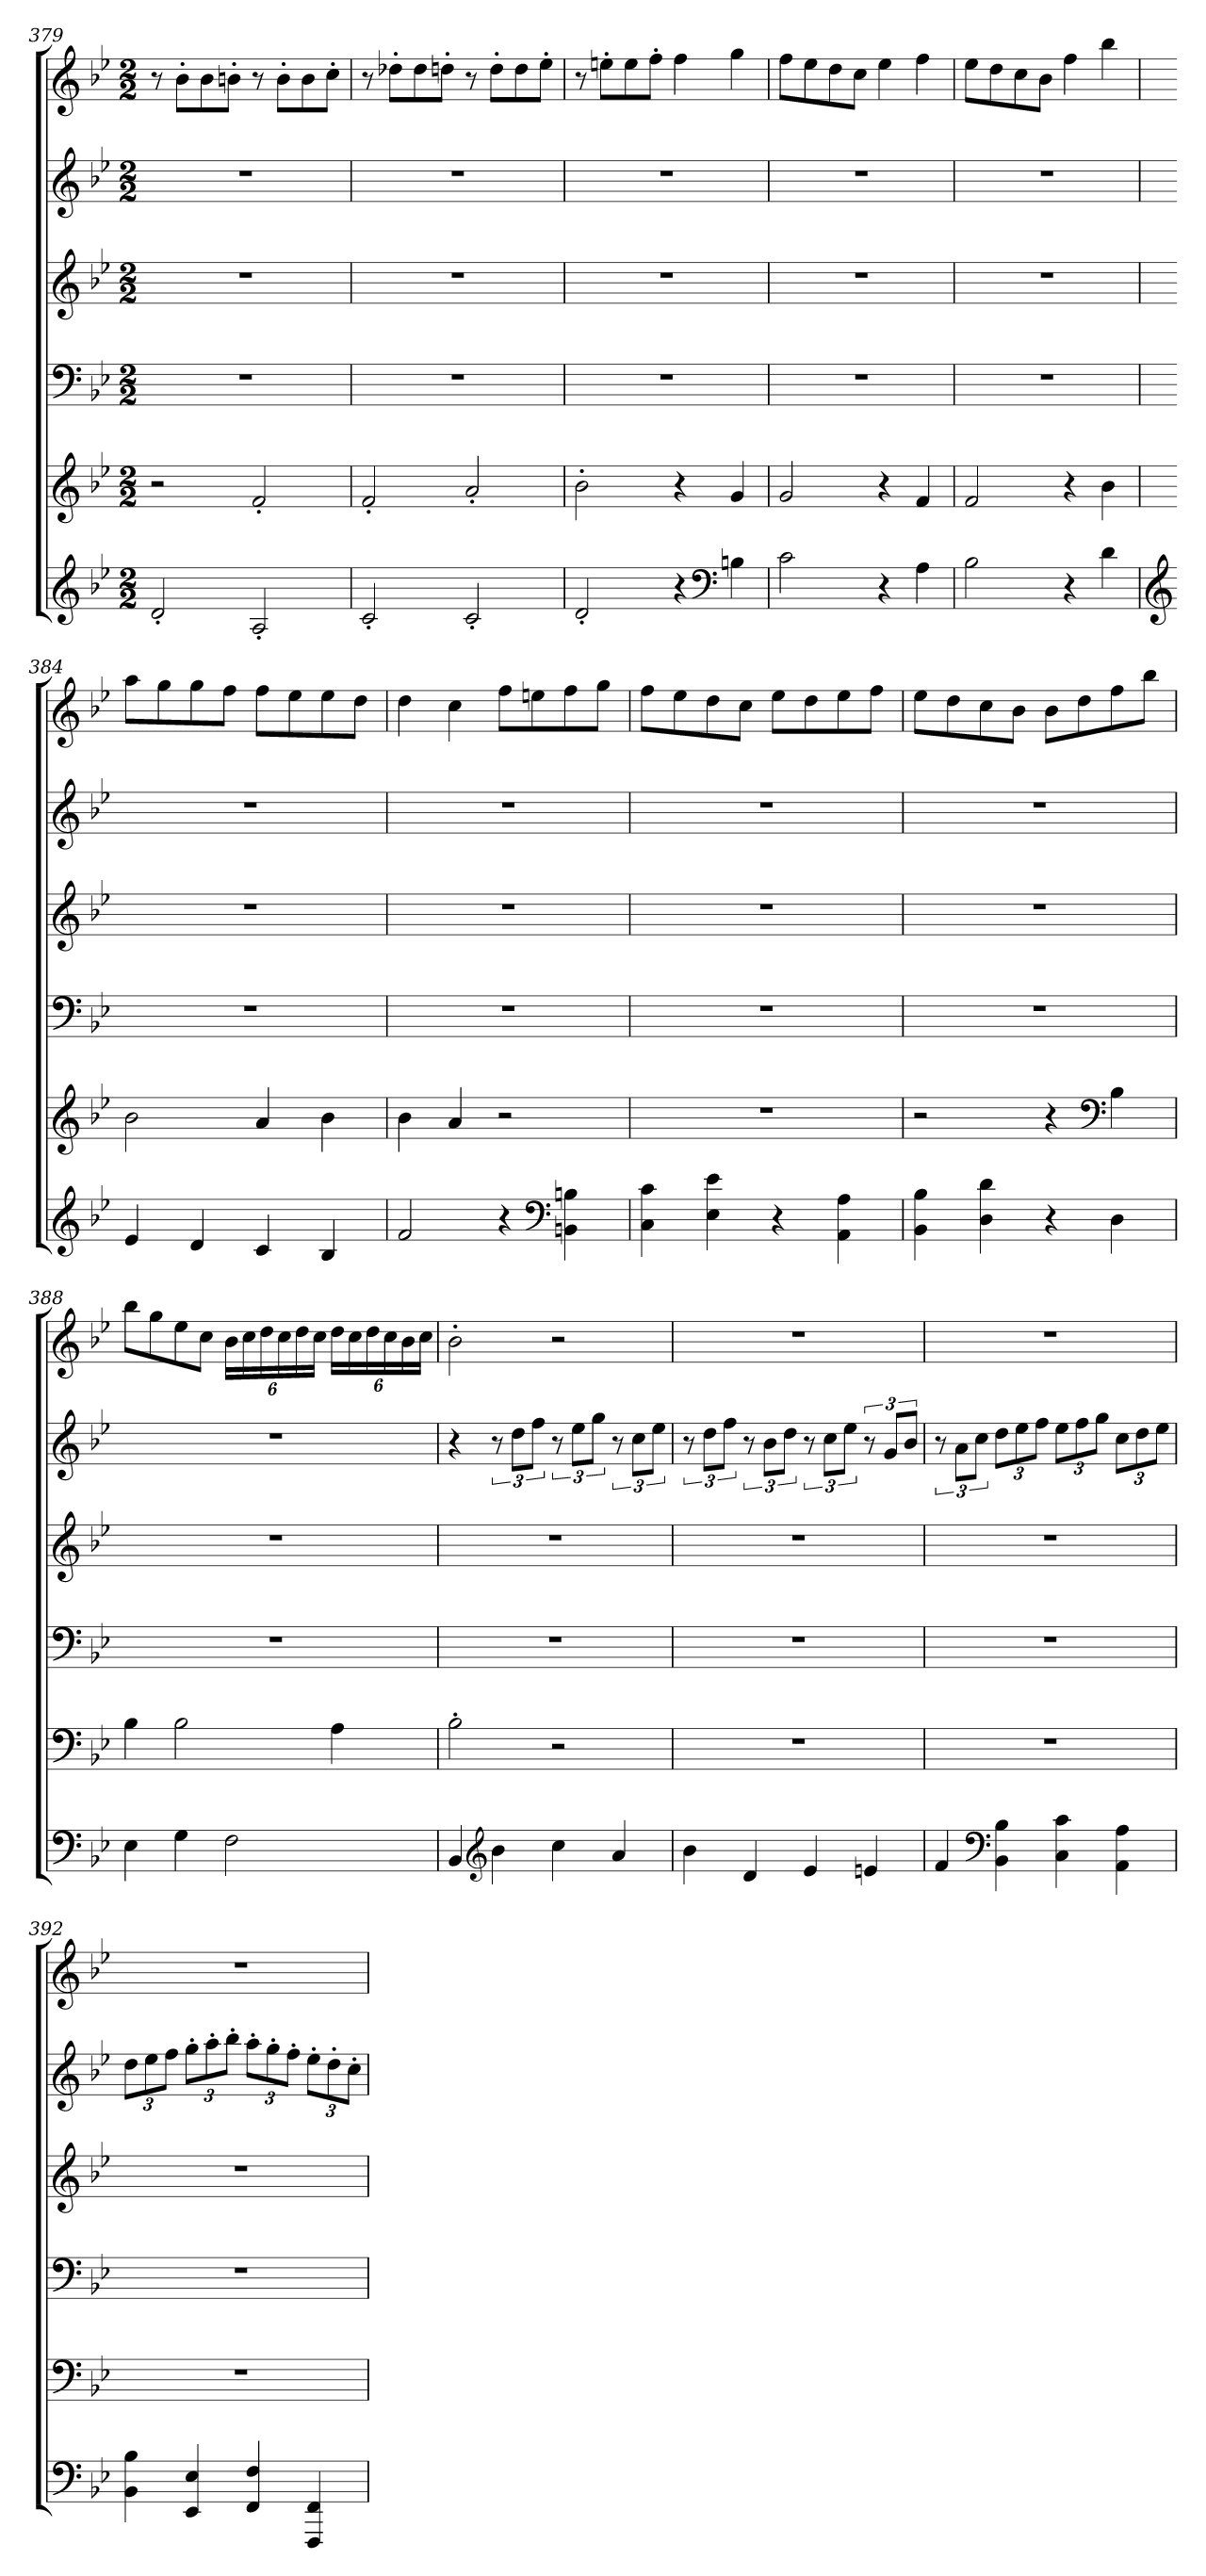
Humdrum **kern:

**kern	**kern	**kern	**kern	**kern	**kern
*part5	*part4	*part3	*part2	*part2	*part1
*staff6	*staff5	*staff4	*staff3	*staff2	*staff1
*clefG2	*clefG2	*clefF4	*clefG2	*clefG2	*clefG2
*k[b-e-]	*k[b-e-]	*k[b-e-]	*k[b-e-]	*k[b-e-]	*k[b-e-]
*M2/2	*M2/2	*M2/2	*M2/2	*M2/2	*M2/2
*MM153	*MM153	*MM153	*MM153	*MM153	*MM153
=379	=379	=379	=379	=379	=379
2d'/	2r	1r	1r	1r	8r
.	.	.	.	.	8b-'\L
.	.	.	.	.	8b-\
.	.	.	.	.	8bn'\J
*	*	*	*	*	*MM153
2A'/	2f'/	.	.	.	8r
.	.	.	.	.	8b'\L
.	.	.	.	.	8b\
.	.	.	.	.	8cc'\J
=380	=380	=380	=380	=380	=380
2c'/	2f'/	1r	1r	1r	8r
.	.	.	.	.	8dd-X'\L
.	.	.	.	.	8dd-\
.	.	.	.	.	8ddn'\J
*	*	*	*	*	*MM153
2c'/	2a'/	.	.	.	8r
.	.	.	.	.	8dd'\L
.	.	.	.	.	8dd\
.	.	.	.	.	8ee-'\J
!!LO:LB:g=z
=381	=381	=381	=381	=381	=381
2d'/	2b-'\	1r	1r	1r	8r
.	.	.	.	.	8een'\L
.	.	.	.	.	8ee\
*	*	*	*	*	*MM100
.	.	.	.	.	8ff'\J
*	*	*	*	*	*MM153
4r	4r	.	.	.	4ff\
*clefF4	*	*	*	*	*
4Bn\	4g/	.	.	.	4gg\
=382	=382	=382	=382	=382	=382
*	*	*	*	*	*MM153
2c\	2g/	1r	1r	1r	8ff\L
.	.	.	.	.	8ee-\
.	.	.	.	.	8dd\
.	.	.	.	.	8cc\J
4r	4r	.	.	.	4ee-\
4A\	4f/	.	.	.	4ff\
=383	=383	=383	=383	=383	=383
*	*	*	*	*	*MM153
2B-\	2f/	1r	1r	1r	8ee-\L
.	.	.	.	.	8dd\
.	.	.	.	.	8cc\
.	.	.	.	.	8b-\J
4r	4r	.	.	.	4ff\
4d\	4b-\	.	.	.	4bb-\
=384	=384	=384	=384	=384	=384
*clefG2	*	*	*	*	*
*	*	*	*	*	*MM153
4e-/	2b-\	1r	1r	1r	8aa\L
.	.	.	.	.	8gg\
4d/	.	.	.	.	8gg\
.	.	.	.	.	8ff\J
4c/	4a/	.	.	.	8ff\L
.	.	.	.	.	8ee-\
4B-/	4b-\	.	.	.	8ee-\
.	.	.	.	.	8dd\J
=385	=385	=385	=385	=385	=385
*	*	*	*	*	*MM150
2f/	4b-\	1r	1r	1r	4dd\
*	*	*	*	*	*MM145
.	4a/	.	.	.	4cc\
*	*	*	*	*	*MM153
4r	2r	.	.	.	8ff\L
.	.	.	.	.	8een\
*clefF4	*	*	*	*	*
4BBn\ 4Bn\	.	.	.	.	8ff\
.	.	.	.	.	8gg\J
!!LO:PB:g=z
=386	=386	=386	=386	=386	=386
*	*	*	*	*	*MM153
4C\ 4c\	1r	1r	1r	1r	8ff\L
.	.	.	.	.	8ee-\
4E-\ 4e-\	.	.	.	.	8dd\
.	.	.	.	.	8cc\J
4r	.	.	.	.	8ee-\L
.	.	.	.	.	8dd\
4AA\ 4A\	.	.	.	.	8ee-\
.	.	.	.	.	8ff\J
=387	=387	=387	=387	=387	=387
*	*	*	*	*	*MM153
4BB-\ 4B-\	2r	1r	1r	1r	8ee-\L
.	.	.	.	.	8dd\
4D\ 4d\	.	.	.	.	8cc\
.	.	.	.	.	8b-\J
4r	4r	.	.	.	8b-\L
.	.	.	.	.	8dd\
*	*clefF4	*	*	*	*
4D\	4B-\	.	.	.	8ff\
.	.	.	.	.	8bb-\J
=388	=388	=388	=388	=388	=388
*	*	*	*	*	*MM153
4E-\	4B-\	1r	1r	1r	8bb-\L
.	.	.	.	.	8gg\
4G\	2B-\	.	.	.	8ee-\
.	.	.	.	.	8cc\J
*	*	*	*	*	*Xbrackettup
2F\	.	.	.	.	24b-\LL
.	.	.	.	.	24cc\
.	.	.	.	.	24dd\
.	.	.	.	.	24cc\
.	.	.	.	.	24dd\
.	.	.	.	.	24cc\JJ
.	4A\	.	.	.	24dd\LL
.	.	.	.	.	24cc\
.	.	.	.	.	24dd\
.	.	.	.	.	24cc\
.	.	.	.	.	24b-\
.	.	.	.	.	24cc\JJ
!!LO:LB:g=z
=389	=389	=389	=389	=389	=389
*	*	*	*	*	*MM152
4BB-/	2B-'\	1r	1r	4r	2b-'\
*clefG2	*	*	*	*	*
4b-\	.	.	.	12r	.
.	.	.	.	12dd\L	.
.	.	.	.	12ff\J	.
4cc\	2r	.	.	12r	2r
.	.	.	.	12ee-\L	.
.	.	.	.	12gg\J	.
4a/	.	.	.	12r	.
.	.	.	.	12cc\L	.
.	.	.	.	12ee-\J	.
=390	=390	=390	=390	=390	=390
4b-\	1r	1r	1r	12r	1r
.	.	.	.	12dd\L	.
.	.	.	.	12ff\J	.
4d/	.	.	.	12r	.
.	.	.	.	12b-\L	.
.	.	.	.	12dd\J	.
4e-/	.	.	.	12r	.
.	.	.	.	12cc\L	.
.	.	.	.	12ee-\J	.
4en/	.	.	.	12r	.
.	.	.	.	12g/L	.
.	.	.	.	12b-/J	.
=391	=391	=391	=391	=391	=391
*	*	*	*	*	*MM150
4f/	1r	1r	1r	12r	1r
.	.	.	.	12a\L	.
.	.	.	.	12cc\J	.
*clefF4	*	*	*	*	*
*	*	*	*	*Xbrackettup	*
4BB-\ 4B-\	.	.	.	12dd\L	.
.	.	.	.	12ee-\	.
.	.	.	.	12ff\J	.
4C\ 4c\	.	.	.	12ee-\L	.
.	.	.	.	12ff\	.
.	.	.	.	12gg\J	.
4AA\ 4A\	.	.	.	12cc\L	.
.	.	.	.	12dd\	.
.	.	.	.	12ee-\J	.
!!LO:PB:g=z
=392	=392	=392	=392	=392	=392
4BB-\ 4B-\	1r	1r	1r	12dd\L	1r
.	.	.	.	12ee-\	.
.	.	.	.	12ff\J	.
4EE-/ 4E-/	.	.	.	12gg'\L	.
.	.	.	.	12aa'\	.
.	.	.	.	12bb-'\J	.
4FF/ 4F/	.	.	.	12aa'\L	.
.	.	.	.	12gg'\	.
.	.	.	.	12ff'\J	.
4FFF/ 4FF/	.	.	.	12ee-'\L	.
.	.	.	.	12dd'\	.
.	.	.	.	12cc'\J	.
=	=	=	=	=	=
*-	*-	*-	*-	*-	*-
